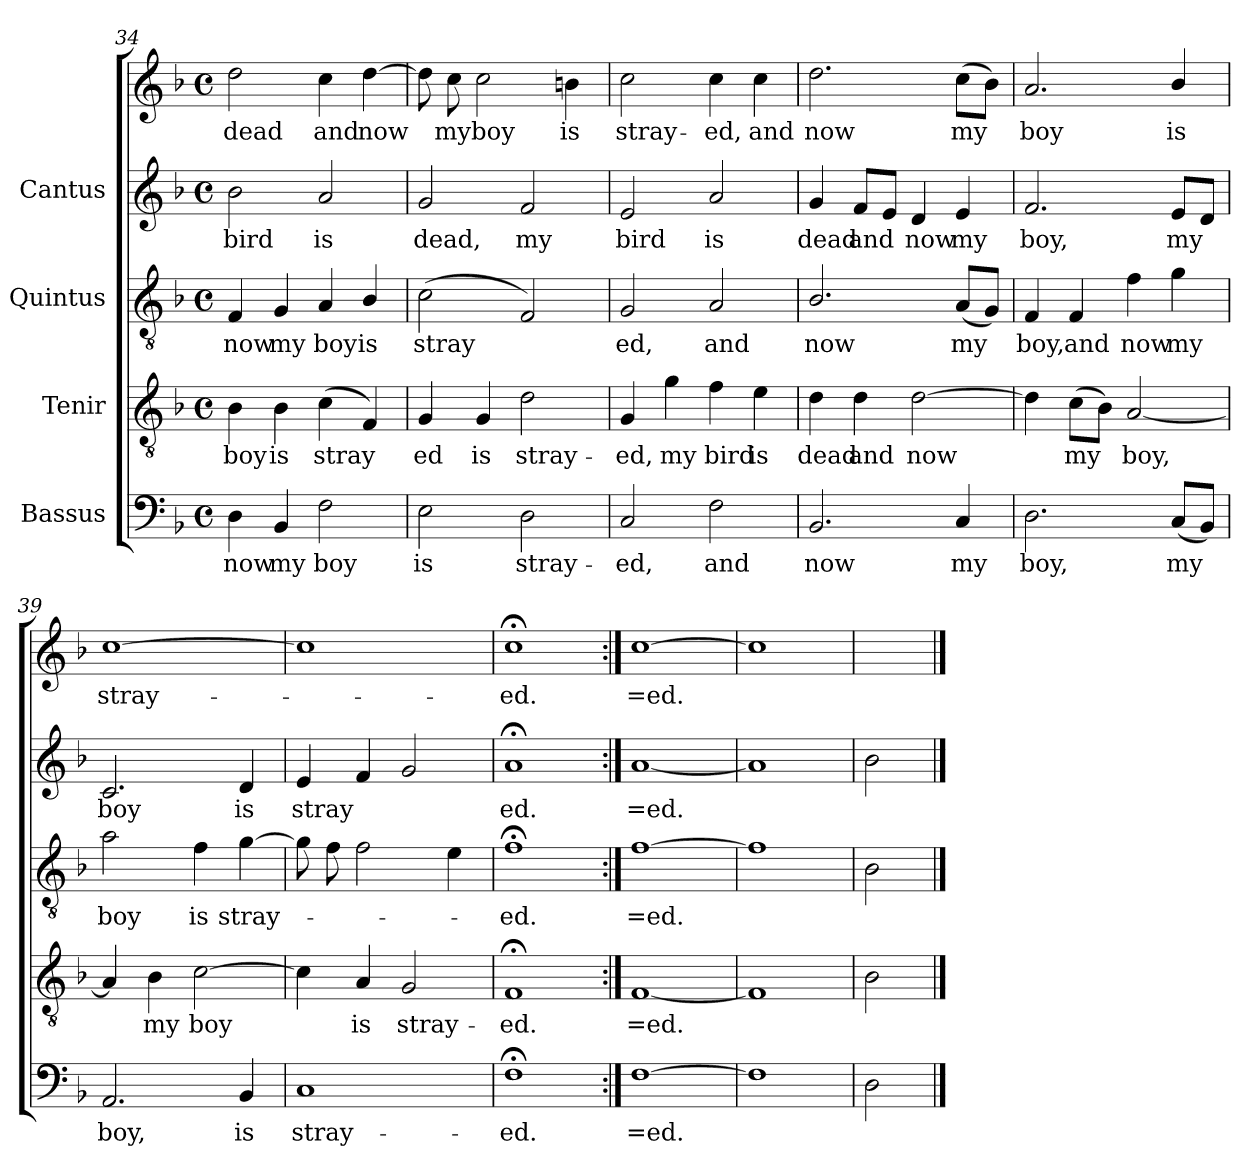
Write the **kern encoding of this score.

**kern	**text	**kern	**text	**kern	**text	**kern	**text	**kern	**text
*part4	*part4	*part3	*part3	*part2	*part2	*part1	*part1	*part1	*part1
*staff5	*staff5	*staff4	*staff4	*staff3	*staff3	*staff2	*staff2	*staff1	*staff1
*I"Bassus	*	*I"Tenir	*	*I"Quintus	*	*I"Cantus	*	*	*
*clefF4	*	*clefGv2	*	*clefGv2	*	*clefG2	*	*clefG2	*
*k[b-]	*	*k[b-]	*	*k[b-]	*	*k[b-]	*	*k[b-]	*
*F:	*	*F:	*	*F:	*	*F:	*	*F:	*
*M4/4	*	*M4/4	*	*M4/4	*	*M4/4	*	*M4/4	*
*met(c)	*	*met(c)	*	*met(c)	*	*met(c)	*	*met(c)	*
=34	=34	=34	=34	=34	=34	=34	=34	=34	=34
!	!LO:LY:b:cj	!	!LO:LY:b:cj	!	!LO:LY:b:cj	!	!LO:LY:b:cj	!	!LO:LY:b:cj
4D\	now	4B-\	boy	4F/	now	2b-\	bird	2dd\	dead
!	!LO:LY:b:cj	!	!LO:LY:b:cj	!	!LO:LY:b:cj	!	!	!	!
4BB-/	my	4B-\	is	4G/	my	.	.	.	.
!	!LO:LY:b:cj	!	!LO:LY:b:cj	!	!LO:LY:b:cj	!	!LO:LY:b:cj	!	!LO:LY:b:cj
2F\	boy	(>4c\	stray-	4A/	boy	2a/	is	4cc\	and
!	!	!	!LO:LY:b:cj	!	!LO:LY:b:cj	!	!	!	!LO:LY:b:cj
.	.	4F/)	--	4B-/	is	.	.	[>4dd\	now
=35	=35	=35	=35	=35	=35	=35	=35	=35	=35
!	!LO:LY:b:cj	!	!LO:LY:b:cj	!	!LO:LY:b:cj	!	!LO:LY:b:cj	!	!LO:LY:b:cj
2E\	is	4G/	-ed	(>2c\	stray-	2g/	dead,	8dd\]	.
!	!	!	!	!	!	!	!	!	!LO:LY:b:cj
.	.	.	.	.	.	.	.	8cc\	my
!	!	!	!LO:LY:b:cj	!	!	!	!	!	!LO:LY:b:cj
.	.	4G/	is	.	.	.	.	2cc\	boy
!	!LO:LY:b:cj	!	!LO:LY:b:cj	!	!LO:LY:b:cj	!	!LO:LY:b:cj	!	!
2D\	stray-	2d\	stray-	2F/)	--	2f/	my	.	.
!	!	!	!	!	!	!	!	!	!LO:LY:b:cj
.	.	.	.	.	.	.	.	4bn\	is
=36	=36	=36	=36	=36	=36	=36	=36	=36	=36
!	!LO:LY:b:cj	!	!LO:LY:b:cj	!	!LO:LY:b:cj	!	!LO:LY:b:cj	!	!LO:LY:b:cj
2C/	-ed,	4G/	-ed,	2G/	-ed,	2e/	bird	2cc\	stray-
!	!	!	!LO:LY:b:cj	!	!	!	!	!	!
.	.	4g\	my	.	.	.	.	.	.
!	!LO:LY:b:cj	!	!LO:LY:b:cj	!	!LO:LY:b:cj	!	!LO:LY:b:cj	!	!LO:LY:b:cj
2F\	and	4f\	bird	2A/	and	2a/	is	4cc\	-ed,
!	!	!	!LO:LY:b:cj	!	!	!	!	!	!LO:LY:b:cj
.	.	4e\	is	.	.	.	.	4cc\	and
!!LO:PB:g=z
=37	=37	=37	=37	=37	=37	=37	=37	=37	=37
!	!LO:LY:b:cj	!	!LO:LY:b:cj	!	!LO:LY:b:cj	!	!LO:LY:b:cj	!	!LO:LY:b:cj
2.BB-/	now	4d\	dead	2.B-/	now	4g/	dead	2.dd\	now
!	!	!	!LO:LY:b:cj	!	!	!	!LO:LY:b:cj	!	!
.	.	4d\	and	.	.	8f/L	and	.	.
!	!	!	!	!	!	!	!LO:LY:b:cj	!	!
.	.	.	.	.	.	8e/J	.	.	.
!	!	!	!LO:LY:b:cj	!	!	!	!LO:LY:b:cj	!	!
.	.	[>2d\	now	.	.	4d/	now	.	.
!	!LO:LY:b:cj	!	!	!	!LO:LY:b:cj	!	!LO:LY:b:cj	!	!LO:LY:b:cj
4C/	my	.	.	(<8A/L	my	4e/	my	(>8cc\L	my
!	!	!	!	!	!LO:LY:b:cj	!	!	!	!LO:LY:b:cj
.	.	.	.	8G/J)	.	.	.	8b-\J)	.
=38	=38	=38	=38	=38	=38	=38	=38	=38	=38
!	!LO:LY:b:cj	!	!LO:LY:b:cj	!	!LO:LY:b:cj	!	!LO:LY:b:cj	!	!LO:LY:b:cj
2.D\	boy,	4d\]	.	4F/	boy,	2.f/	boy,	2.a/	boy
!	!	!	!LO:LY:b:cj	!	!LO:LY:b:cj	!	!	!	!
.	.	(>8c\L	my	4F/	and	.	.	.	.
!	!	!	!LO:LY:b:cj	!	!	!	!	!	!
.	.	8B-\J)	.	.	.	.	.	.	.
!	!	!	!LO:LY:b:cj	!	!LO:LY:b:cj	!	!	!	!
.	.	[<2A/	boy,	4f\	now	.	.	.	.
!	!LO:LY:b:cj	!	!	!	!LO:LY:b:cj	!	!LO:LY:b:cj	!	!LO:LY:b:cj
(<8C/L	my	.	.	4g\	my	8e/L	my	4b-/	is
!	!LO:LY:b:cj	!	!	!	!	!	!LO:LY:b:cj	!	!
8BB-/J)	.	.	.	.	.	8d/J	.	.	.
=39	=39	=39	=39	=39	=39	=39	=39	=39	=39
!	!LO:LY:b:cj	!	!LO:LY:b:cj	!	!LO:LY:b:cj	!	!LO:LY:b:cj	!	!LO:LY:b:cj
2.AA/	boy,	4A/]	.	2a\	boy	2.c/	-boy	[>1cc	stray-
!	!	!	!LO:LY:b:cj	!	!	!	!	!	!
.	.	4B-\	my	.	.	.	.	.	.
!	!	!	!LO:LY:b:cj	!	!LO:LY:b:cj	!	!	!	!
.	.	[>2c\	boy	4f\	is	.	.	.	.
!	!LO:LY:b:cj	!	!	!	!LO:LY:b:cj	!	!LO:LY:b:cj	!	!
4BB-/	is	.	.	[>4g\	stray-	4d/	is	.	.
=40	=40	=40	=40	=40	=40	=40	=40	=40	=40
!	!LO:LY:b:cj	!	!LO:LY:b:cj	!	!	!	!LO:LY:b:cj	!	!
1C	stray-	4c\]	.	8g\]	.	4e/	stray-	1cc]	.
.	.	.	.	8f\	.	.	.	.	.
!	!	!	!LO:LY:b:cj	!	!	!	!LO:LY:b:cj	!	!
.	.	4A/	is	2f\	.	4f/	--	.	.
!	!	!	!LO:LY:b:cj	!	!	!	!LO:LY:b:cj	!	!
.	.	2G/	stray-	.	.	2g/	--	.	.
.	.	.	.	4e\	.	.	.	.	.
=41	=41	=41	=41	=41	=41	=41	=41	=41	=41
!	!LO:LY:b:cj	!	!LO:LY:b:cj	!	!LO:LY:b:cj	!	!LO:LY:b:cj	!	!LO:LY:b:cj
1F;<	-ed.	1F;<	-ed.	1f;<	-ed.	1a;<	ed.	1cc;<	-ed.
!!LO:LB:g=z
=42:|!	=42:|!	=42:|!	=42:|!	=42:|!	=42:|!	=42:|!	=42:|!	=42:|!	=42:|!
!	!LO:LY:b:cj	!	!LO:LY:b:cj	!	!LO:LY:b:cj	!	!LO:LY:b:cj	!	!LO:LY:b:cj
[>1F	=ed.	[>1F	=ed.	[<1f	=ed.	[<1a	=ed.	[>1cc	=ed.
=43	=43	=43	=43	=43	=43	=43	=43	=43	=43
1F]	.	1F]	.	1f]	.	1a]	.	1cc]	.
=44	=44	=44	=44	=44	=44	=44	=44	=44	=44
2D\	.	2B-\	.	2B-\	.	2b-\	.	2ryy	.
==	==	==	==	==	==	==	==	==	==
*-	*-	*-	*-	*-	*-	*-	*-	*-	*-
